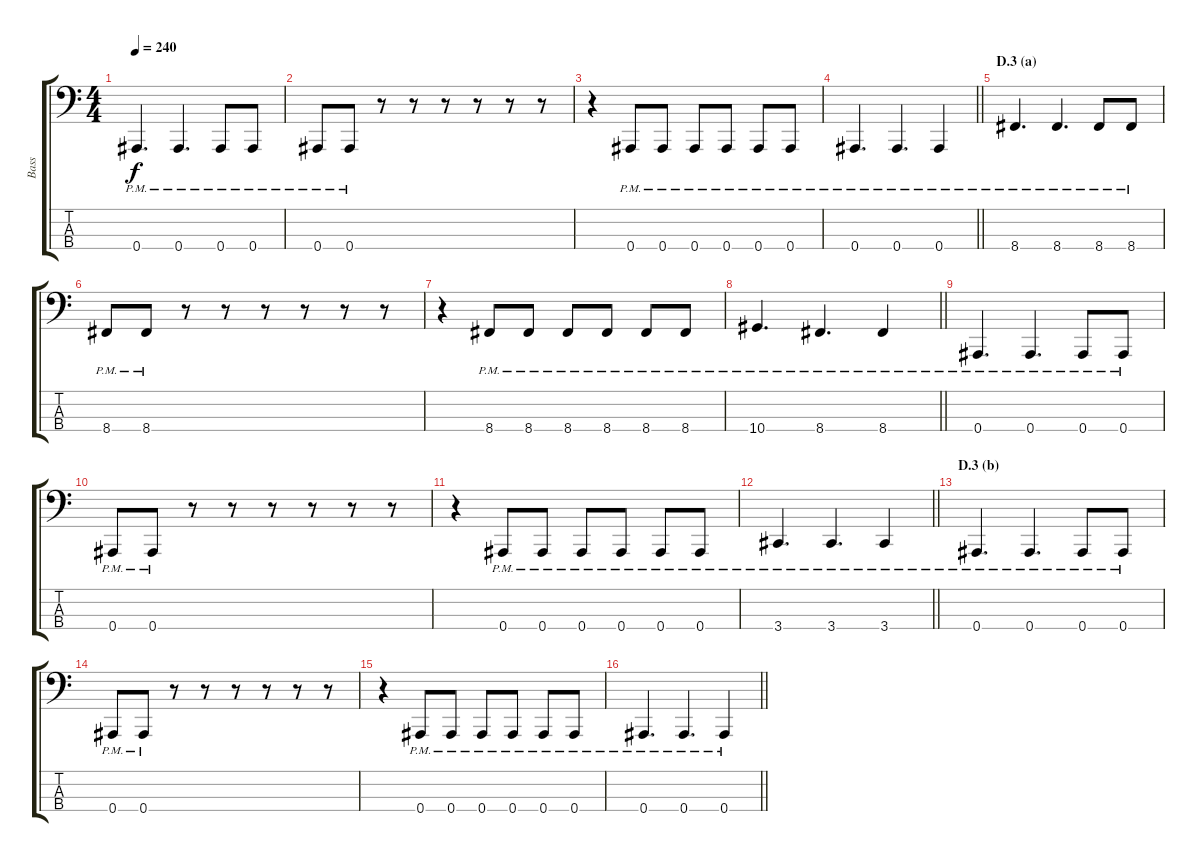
\track ("Bass" "Bass") {instrument electricbasspick}
\staff {score tabs}
\tuning (Eb2 Bb1 F1 Bb0) {hide}
\ts (4 4)
\tempo 240
\clef f4
\ks c
0.4{pm}.4{d dy f} 0.4{pm}.4{d} 0.4{pm}.8 0.4{pm}.8 |
0.4{pm}.8 0.4{pm}.8 r.8 r.8 r.8 r.8 r.8 r.8 |
r.4 0.4{pm}.8 0.4{pm}.8 0.4{pm}.8 0.4{pm}.8 0.4{pm}.8 0.4{pm}.8 |
\barLineRight lightlight
0.4{pm}.4{d} 0.4{pm}.4{d} 0.4{pm}.4 |
\section ("" "D.3 (a)")
8.4{pm}.4{d} 8.4{pm}.4{d} 8.4{pm}.8 8.4{pm}.8 |
8.4{pm}.8 8.4{pm}.8 r.8 r.8 r.8 r.8 r.8 r.8 |
r.4 8.4{pm}.8 8.4{pm}.8 8.4{pm}.8 8.4{pm}.8 8.4{pm}.8 8.4{pm}.8 |
\barLineRight lightlight
10.4{pm}.4{d} 8.4{pm}.4{d} 8.4{pm}.4 |
0.4{pm}.4{d} 0.4{pm}.4{d} 0.4{pm}.8 0.4{pm}.8 |
0.4{pm}.8 0.4{pm}.8 r.8 r.8 r.8 r.8 r.8 r.8 |
r.4 0.4{pm}.8 0.4{pm}.8 0.4{pm}.8 0.4{pm}.8 0.4{pm}.8 0.4{pm}.8 |
\barLineRight lightlight
3.4{pm}.4{d} 3.4{pm}.4{d} 3.4{pm}.4 |
\section ("" "D.3 (b)")
0.4{pm}.4{d} 0.4{pm}.4{d} 0.4{pm}.8 0.4{pm}.8 |
0.4{pm}.8 0.4{pm}.8 r.8 r.8 r.8 r.8 r.8 r.8 |
r.4 0.4{pm}.8 0.4{pm}.8 0.4{pm}.8 0.4{pm}.8 0.4{pm}.8 0.4{pm}.8 |
\barLineRight lightlight
0.4{pm}.4{d} 0.4{pm}.4{d} 0.4{pm}.4
